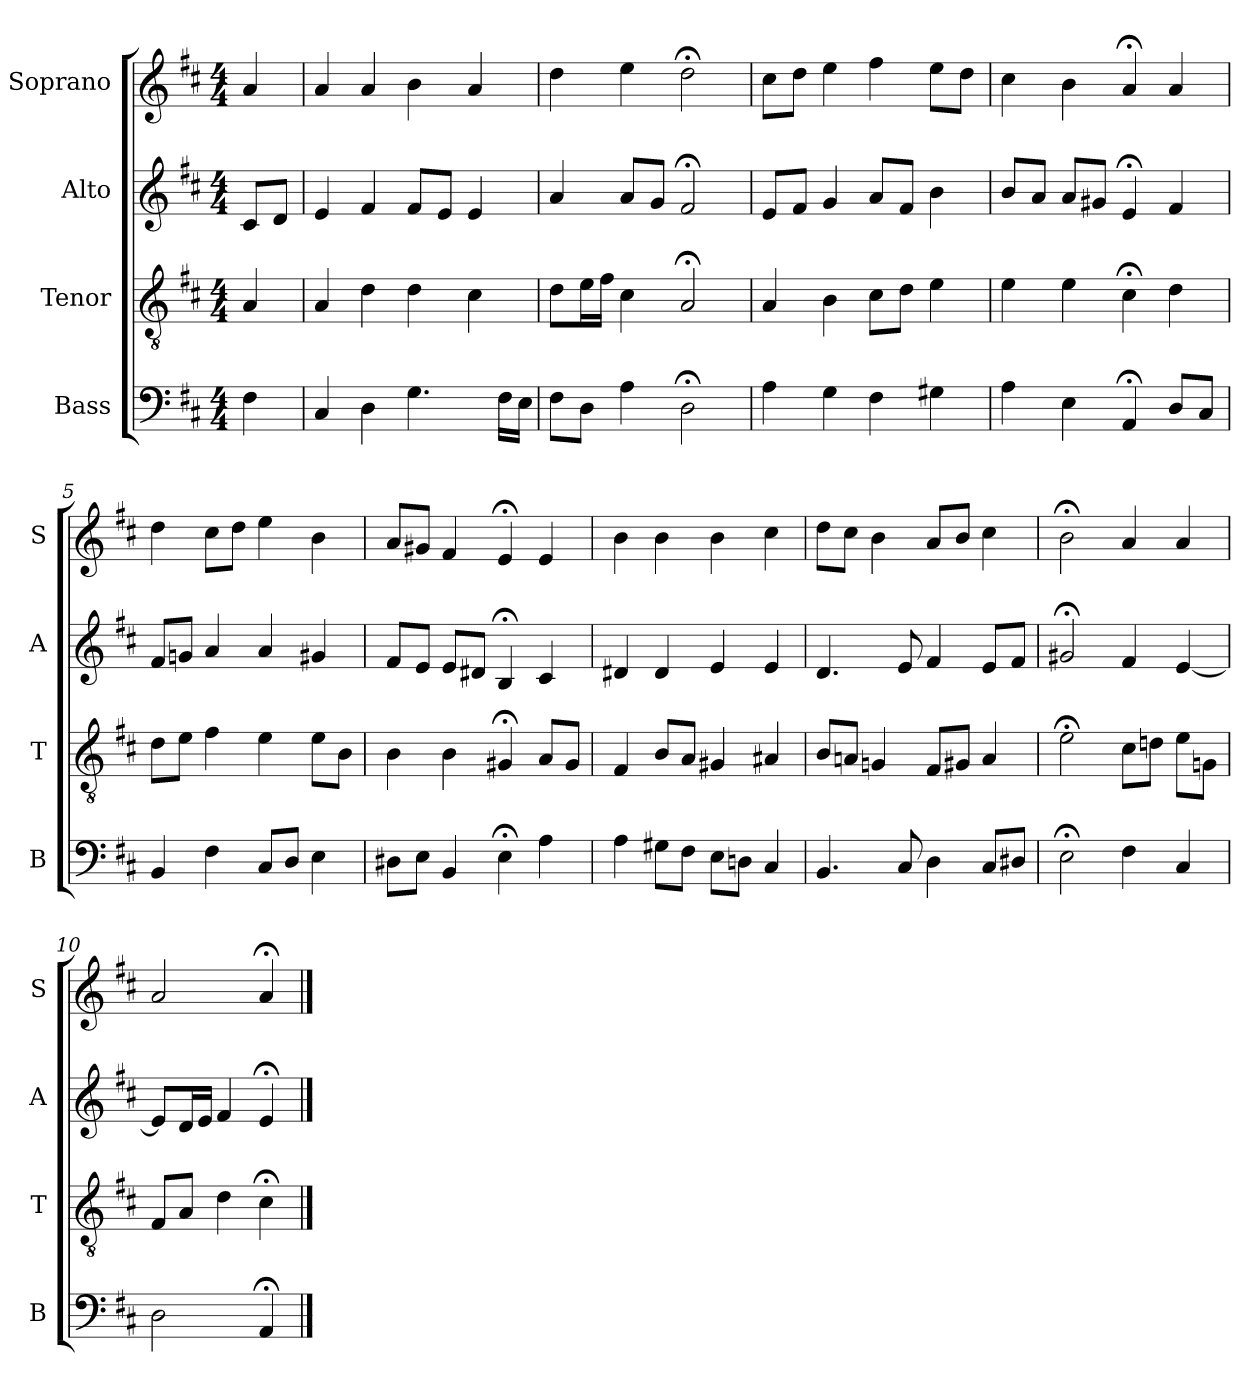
**kern	**kern	**kern	**kern
*part4	*part3	*part2	*part1
*staff4	*staff3	*staff2	*staff1
*I"Bass	*I"Tenor	*I"Alto	*I"Soprano
*I'B	*I'T	*I'A	*I'S
*clefF4	*clefGv2	*clefG2	*clefG2
*k[f#c#]	*k[f#c#]	*k[f#c#]	*k[f#c#]
*A:mix	*A:mix	*A:mix	*A:mix
*M4/4	*M4/4	*M4/4	*M4/4
*MM100	*MM100	*MM100	*MM100
=	=	=	=
4F#	4A	8c#L	4a
.	.	8dJ	.
=1	=1	=1	=1
4C#	4A	4e	4a
4D	4d	4f#	4a
4.G	4d	8f#L	4b
.	.	8eJ	.
.	4c#	4e	4a
16F#LL	.	.	.
16EJJ	.	.	.
=2	=2	=2	=2
8F#L	8dL	4a	4dd
8DJ	16eL	.	.
.	16f#JJ	.	.
4A	4c#	8aL	4ee
.	.	8gJ	.
2D;<	2A;<	2f#;<	2dd;<
=3	=3	=3	=3
4A	4A	8eL	8cc#L
.	.	8f#J	8ddJ
4G	4B	4g	4ee
4F#	8c#L	8aL	4ff#
.	8dJ	8f#J	.
4G#X	4e	4b	8eeL
.	.	.	8ddJ
=4	=4	=4	=4
4A	4e	8bL	4cc#
.	.	8aJ	.
4E	4e	8aL	4b
.	.	8g#XJ	.
4AA;<	4c#;<	4e;<	4a;<
8DL	4d	4f#	4a
8C#J	.	.	.
=5	=5	=5	=5
4BB	8dL	8f#L	4dd
.	8eJ	8gnJ	.
4F#	4f#	4a	8cc#L
.	.	.	8ddJ
8C#L	4e	4a	4ee
8DJ	.	.	.
4E	8eL	4g#X	4b
.	8BJ	.	.
=6	=6	=6	=6
8D#XL	4B	8f#L	8aL
8EJ	.	8eJ	8g#XJ
4BB	4B	8eL	4f#
.	.	8d#XJ	.
4E;<	4G#X;<	4B;<	4e;<
4A	8AL	4c#	4e
.	8G#J	.	.
=7	=7	=7	=7
4A	4F#	4d#X	4b
8G#XL	8BL	4d#	4b
8F#J	8AJ	.	.
8EL	4G#X	4e	4b
8DnJ	.	.	.
4C#	4A#X	4e	4cc#
=8	=8	=8	=8
4.BB	8BL	4.d	8ddL
.	8AnJ	.	8cc#J
.	4Gn	.	4b
8C#	.	8e	.
4D	8F#L	4f#	8aL
.	8G#XJ	.	8bJ
8C#L	4A	8eL	4cc#
8D#XJ	.	8f#J	.
=9	=9	=9	=9
2E;<	2e;<	2g#X;<	2b;<
4F#	8c#L	4f#	4a
.	8dnJ	.	.
4C#	8eL	[4e	4a
.	8GnJ	.	.
=10	=10	=10	=10
2D	8F#L	8eL]	2a
.	8AJ	16dL	.
.	.	16eJJ	.
.	4d	4f#	.
4AA;<	4c#;<	4e;<	4a;<
==	==	==	==
*-	*-	*-	*-
